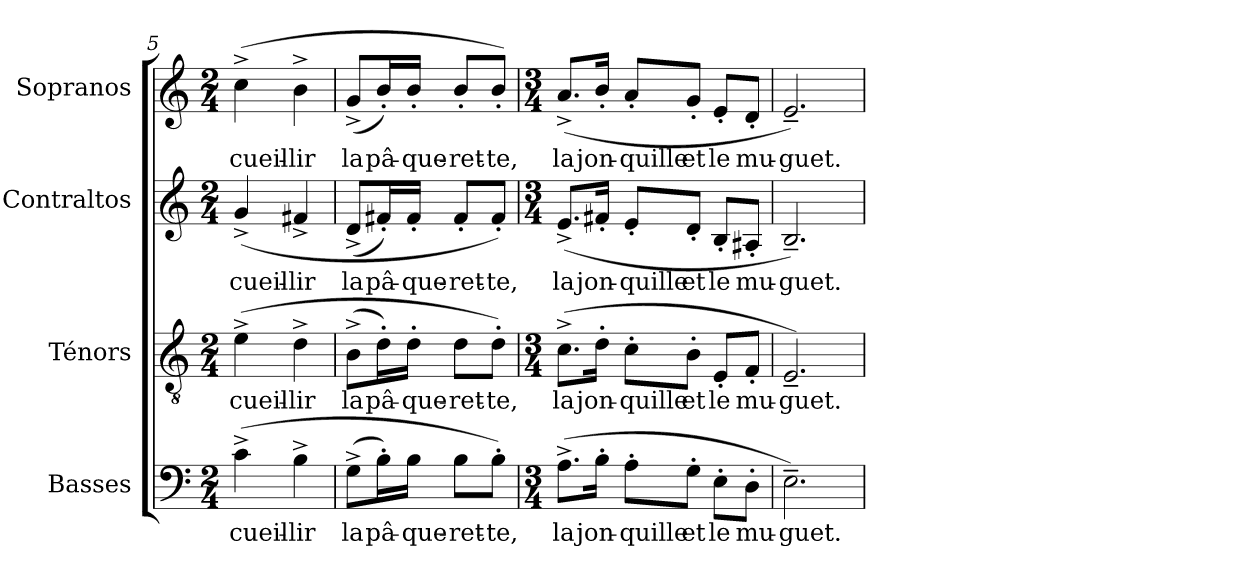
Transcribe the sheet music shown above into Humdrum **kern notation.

**kern	**text	**kern	**text	**kern	**text	**kern	**text
*part4	*part4	*part3	*part3	*part2	*part2	*part1	*part1
*staff4	*staff4	*staff3	*staff3	*staff2	*staff2	*staff1	*staff1
*I"Basses	*	*I"Ténors	*	*I"Contraltos	*	*I"Sopranos	*
*I'B.	*	*I'T.	*	*I'A.	*	*I'S.	*
*clefF4	*	*clefGv2	*	*clefG2	*	*clefG2	*
*	*	*ITrd7c12	*	*	*	*	*
*k[]	*	*k[]	*	*k[]	*	*k[]	*
*C:	*	*C:	*	*C:	*	*C:	*
*M2/4	*	*M2/4	*	*M2/4	*	*M2/4	*
=5	=5	=5	=5	=5	=5	=5	=5
!	!LO:LY:b:color=#000000	!	!	!	!	!	!
!	!	!	!LO:LY:b:color=#000000	!	!	!	!
!	!	!	!	!	!LO:LY:b:color=#000000	!	!
!	!	!	!	!	!	!	!LO:LY:b:color=#000000
(4c^i\	cueil-	(4E^i\	cueil-	(4g^i/	cueil-	(4cc^i\	cueil-
!	!LO:LY:b:color=#000000	!	!	!	!	!	!
!	!	!	!LO:LY:b:color=#000000	!	!	!	!
!	!	!	!	!	!LO:LY:b:color=#000000	!	!
!	!	!	!	!	!	!	!LO:LY:b:color=#000000
4B^i\	-lir	4D^i\	-lir	4f#X^i/	-lir	4b^i\	-lir
=6	=6	=6	=6	=6	=6	=6	=6
!	!LO:LY:b:color=#000000	!	!	!	!	!	!
!	!	!	!LO:LY:b:color=#000000	!	!	!	!
!	!	!	!	!	!LO:LY:b:color=#000000	!	!
!	!	!	!	!	!	!	!LO:LY:b:color=#000000
(8G^i\L	la	(8BB^i\L	la	(8d^i/L	la	(8g^i/L	la
!	!LO:LY:b:color=#000000	!	!	!	!	!	!
!	!	!	!LO:LY:b:color=#000000	!	!	!	!
!	!	!	!	!	!LO:LY:b:color=#000000	!	!
!	!	!	!	!	!	!	!LO:LY:b:color=#000000
16B'i\L)	pâ-	16D'i\L)	pâ-	16f#X'i/L)	pâ-	16b'i/L)	pâ-
!	!LO:LY:b:color=#000000	!	!	!	!	!	!
!	!	!	!LO:LY:b:color=#000000	!	!	!	!
!	!	!	!	!	!LO:LY:b:color=#000000	!	!
!	!	!	!	!	!	!	!LO:LY:b:color=#000000
16Bi\JJ	-que-	16D'i\JJ	-que-	16f#'i/JJ	-que-	16b'i/JJ	-que-
!	!LO:LY:b:color=#000000	!	!	!	!	!	!
!	!	!	!LO:LY:b:color=#000000	!	!	!	!
!	!	!	!	!	!LO:LY:b:color=#000000	!	!
!	!	!	!	!	!	!	!LO:LY:b:color=#000000
8Bi\L	-ret-	8Di\L	-ret-	8f#'i/L	-ret-	8b'i/L	-ret-
!	!LO:LY:b:color=#000000	!	!	!	!	!	!
!	!	!	!LO:LY:b:color=#000000	!	!	!	!
!	!	!	!	!	!LO:LY:b:color=#000000	!	!
!	!	!	!	!	!	!	!LO:LY:b:color=#000000
8B'i\J)	-te,	8D'i\J)	-te,	8f#'i/J)	-te,	8b'i/J)	-te,
!!LO:LB:g=z
=7	=7	=7	=7	=7	=7	=7	=7
*M3/4	*	*M3/4	*	*M3/4	*	*M3/4	*
!	!LO:LY:b:color=#000000	!	!	!	!	!	!
!	!	!	!LO:LY:b:color=#000000	!	!	!	!
!	!	!	!	!	!LO:LY:b:color=#000000	!	!
!	!	!	!	!	!	!	!LO:LY:b:color=#000000
(8.A^i\L	la	(8.C^i\L	la	(8.e^i/L	la	(8.a^i/L	la
!	!LO:LY:b:color=#000000	!	!	!	!	!	!
!	!	!	!LO:LY:b:color=#000000	!	!	!	!
!	!	!	!	!	!LO:LY:b:color=#000000	!	!
!	!	!	!	!	!	!	!LO:LY:b:color=#000000
16B'i\Jk	jon-	16D'i\Jk	jon-	16f#X'i/Jk	jon-	16b'i/Jk	jon-
!	!LO:LY:b:color=#000000	!	!	!	!	!	!
!	!	!	!LO:LY:b:color=#000000	!	!	!	!
!	!	!	!	!	!LO:LY:b:color=#000000	!	!
!	!	!	!	!	!	!	!LO:LY:b:color=#000000
8A'i\L	-quille	8C'i\L	-quille	8e'i/L	-quille	8a'i/L	-quille
!	!LO:LY:b:color=#000000	!	!	!	!	!	!
!	!	!	!LO:LY:b:color=#000000	!	!	!	!
!	!	!	!	!	!LO:LY:b:color=#000000	!	!
!	!	!	!	!	!	!	!LO:LY:b:color=#000000
8G'i\J	et	8BB'i\J	et	8d'i/J	et	8g'i/J	et
!	!LO:LY:b:color=#000000	!	!	!	!	!	!
!	!	!	!LO:LY:b:color=#000000	!	!	!	!
!	!	!	!	!	!LO:LY:b:color=#000000	!	!
!	!	!	!	!	!	!	!LO:LY:b:color=#000000
8E'i\L	le	8EE'i/L	le	8B'i/L	le	8e'i/L	le
!	!LO:LY:b:color=#000000	!	!	!	!	!	!
!	!	!	!LO:LY:b:color=#000000	!	!	!	!
!	!	!	!	!	!LO:LY:b:color=#000000	!	!
!	!	!	!	!	!	!	!LO:LY:b:color=#000000
8D'i\J	mu-	8FF'i/J	mu-	8A#X'i/J	mu-	8d'i/J	mu-
=8	=8	=8	=8	=8	=8	=8	=8
!	!LO:LY:b:color=#000000	!	!	!	!	!	!
!	!	!	!LO:LY:b:color=#000000	!	!	!	!
!	!	!	!	!	!LO:LY:b:color=#000000	!	!
!	!	!	!	!	!	!	!LO:LY:b:color=#000000
2.E~i\)	-guet.	2.EE~i/)	-guet.	2.B~i/)	-guet.	2.e~i/)	-guet.
=	=	=	=	=	=	=	=
*-	*-	*-	*-	*-	*-	*-	*-
